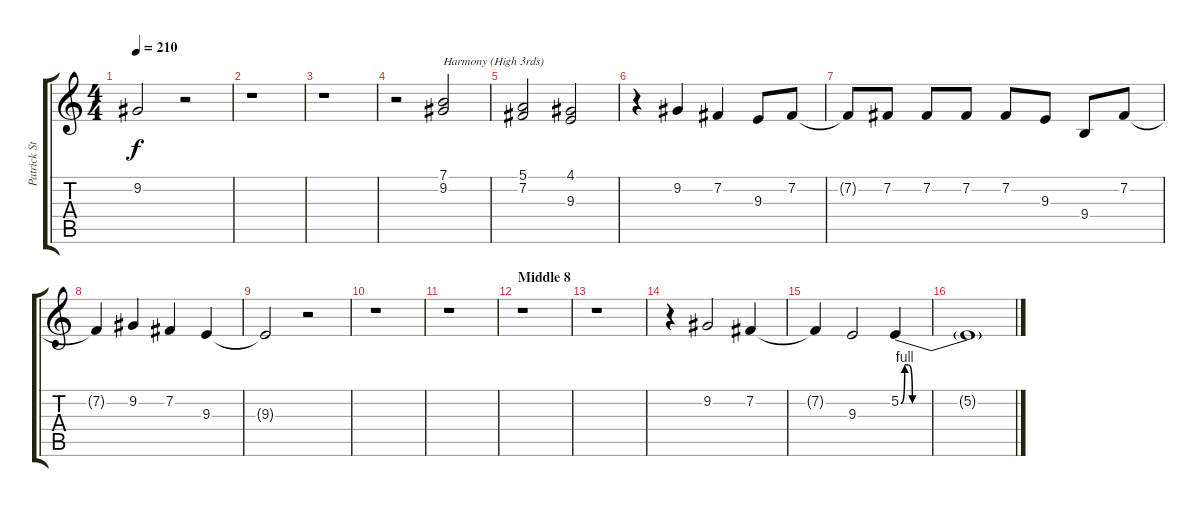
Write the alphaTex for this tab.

\track ("Patrick Stump (Lead Vocal and Harmonies)" "Patrick St") {instrument clarinet}
\staff {score tabs}
\tuning (E4 B3 G3 D3 A2 E2) {hide}
\ts (4 4)
\tempo 210
\clef g2
\ks c
9.2{t}.2{dy f} r.2 |
r.1 |
r.1 |
r.2 (7.1 9.2).2{txt "Harmony (High 3rds)"} |
(5.1 7.2).2 (4.1 9.3).2 |
r.4 9.2.4 7.2.4 9.3.8 7.2.8 |
7.2{t}.8 7.2.8 7.2.8 7.2.8 7.2.8 9.3.8 9.4.8 7.2.8 |
7.2{t}.4 9.2.4 7.2.4 9.3.4 |
9.3{t}.2 r.2 |
r.1 |
r.1 |
\section ("" "Middle 8")
r.1 |
r.1 |
r.4 9.2.2 7.2.4 |
7.2{t}.4 9.3.2 5.2{be (custom 0 0 2 4 4 4 6 0 12 0 22 0 45 0 60 0)}.4 |
5.2{t}.1
